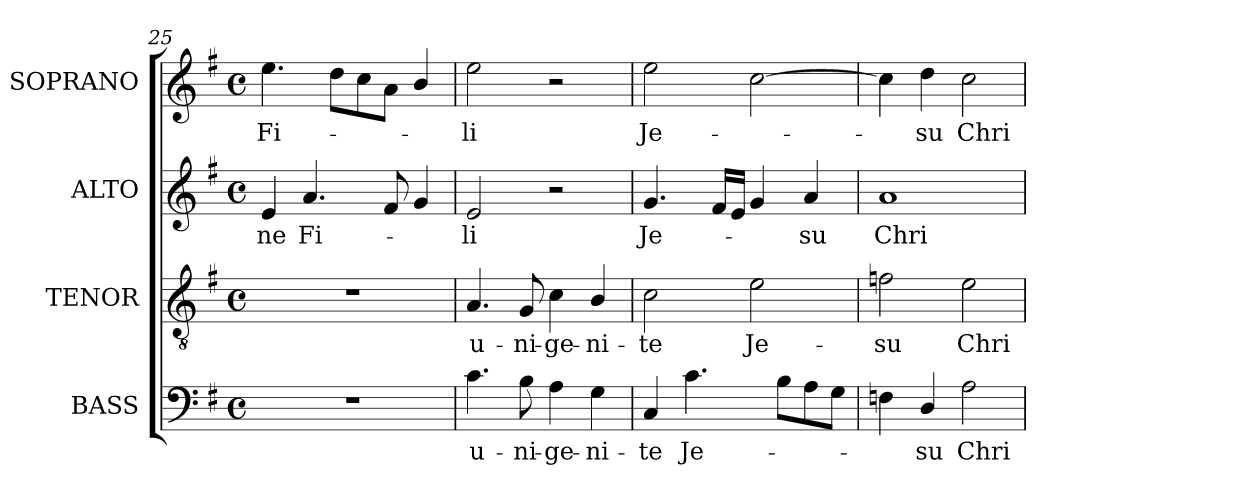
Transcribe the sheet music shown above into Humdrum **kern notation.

**kern	**text	**kern	**text	**kern	**text	**kern	**text
*part4	*part4	*part3	*part3	*part2	*part2	*part1	*part1
*staff4	*staff4	*staff3	*staff3	*staff2	*staff2	*staff1	*staff1
*I"BASS	*	*I"TENOR	*	*I"ALTO	*	*I"SOPRANO	*
*I'B.	*	*I'T.	*	*I'A.	*	*I'S.	*
*clefF4	*	*clefGv2	*	*clefG2	*	*clefG2	*
*	*	*ITrd7c12	*	*	*	*	*
*k[f#]	*	*k[f#]	*	*k[f#]	*	*k[f#]	*
*G:	*	*G:	*	*G:	*	*G:	*
*M4/4	*	*M4/4	*	*M4/4	*	*M4/4	*
*met(c)	*	*met(c)	*	*met(c)	*	*met(c)	*
=25	=25	=25	=25	=25	=25	=25	=25
!	!	!	!	!	!LO:LY:b:color=#000000	!	!
!	!	!	!	!	!	!	!LO:LY:b:color=#000000
1r	.	1r	.	4ei/	-ne	4.eei\	Fi-
!	!	!	!	!	!LO:LY:b:color=#000000	!	!
.	.	.	.	4.ai/	Fi-	.	.
.	.	.	.	.	.	8ddi\L	.
.	.	.	.	.	.	8cci\	.
.	.	.	.	8f#i/	.	8ai\J	.
.	.	.	.	4gi/	.	4bi/	.
=26	=26	=26	=26	=26	=26	=26	=26
!	!LO:LY:b:color=#000000	!	!	!	!	!	!
!	!	!	!LO:LY:b:color=#000000	!	!	!	!
!	!	!	!	!	!LO:LY:b:color=#000000	!	!
!	!	!	!	!	!	!	!LO:LY:b:color=#000000
4.ci\	u-	4.AAi/	u-	2ei/	-li	2eei\	-li
!	!LO:LY:b:color=#000000	!	!	!	!	!	!
!	!	!	!LO:LY:b:color=#000000	!	!	!	!
8Bi\	-ni-	8GGi/	-ni-	.	.	.	.
!	!LO:LY:b:color=#000000	!	!	!	!	!	!
!	!	!	!LO:LY:b:color=#000000	!	!	!	!
4Ai\	-ge-	4Ci\	-ge-	2r	.	2r	.
!	!LO:LY:b:color=#000000	!	!	!	!	!	!
!	!	!	!LO:LY:b:color=#000000	!	!	!	!
4Gi\	-ni-	4BBi/	-ni-	.	.	.	.
=27	=27	=27	=27	=27	=27	=27	=27
!	!LO:LY:b:color=#000000	!	!	!	!	!	!
!	!	!	!LO:LY:b:color=#000000	!	!	!	!
!	!	!	!	!	!LO:LY:b:color=#000000	!	!
!	!	!	!	!	!	!	!LO:LY:b:color=#000000
4Ci/	-te	2Ci\	-te	4.gi/	Je-	2eei\	Je-
!	!LO:LY:b:color=#000000	!	!	!	!	!	!
4.ci\	Je-	.	.	.	.	.	.
.	.	.	.	16f#i/LL	.	.	.
.	.	.	.	16ei/JJ	.	.	.
!	!	!	!LO:LY:b:color=#000000	!	!	!	!
.	.	2Ei\	Je-	4gi/	.	[2cci\	.
8Bi\L	.	.	.	.	.	.	.
!	!	!	!	!	!LO:LY:b:color=#000000	!	!
8Ai\	.	.	.	4ai/	-su	.	.
8Gi\J	.	.	.	.	.	.	.
=28	=28	=28	=28	=28	=28	=28	=28
!	!	!	!LO:LY:b:color=#000000	!	!	!	!
!	!	!	!	!	!LO:LY:b:color=#000000	!	!
4Fni\	.	2Fni\	-su	1ai	Chri-	4cci\]	.
!	!LO:LY:b:color=#000000	!	!	!	!	!	!
!	!	!	!	!	!	!	!LO:LY:b:color=#000000
4Di/	-su	.	.	.	.	4ddi\	-su
!	!LO:LY:b:color=#000000	!	!	!	!	!	!
!	!	!	!LO:LY:b:color=#000000	!	!	!	!
!	!	!	!	!	!	!	!LO:LY:b:color=#000000
2Ai\	Chri-	2Ei\	Chri-	.	.	2cci\	Chri-
=	=	=	=	=	=	=	=
*-	*-	*-	*-	*-	*-	*-	*-
